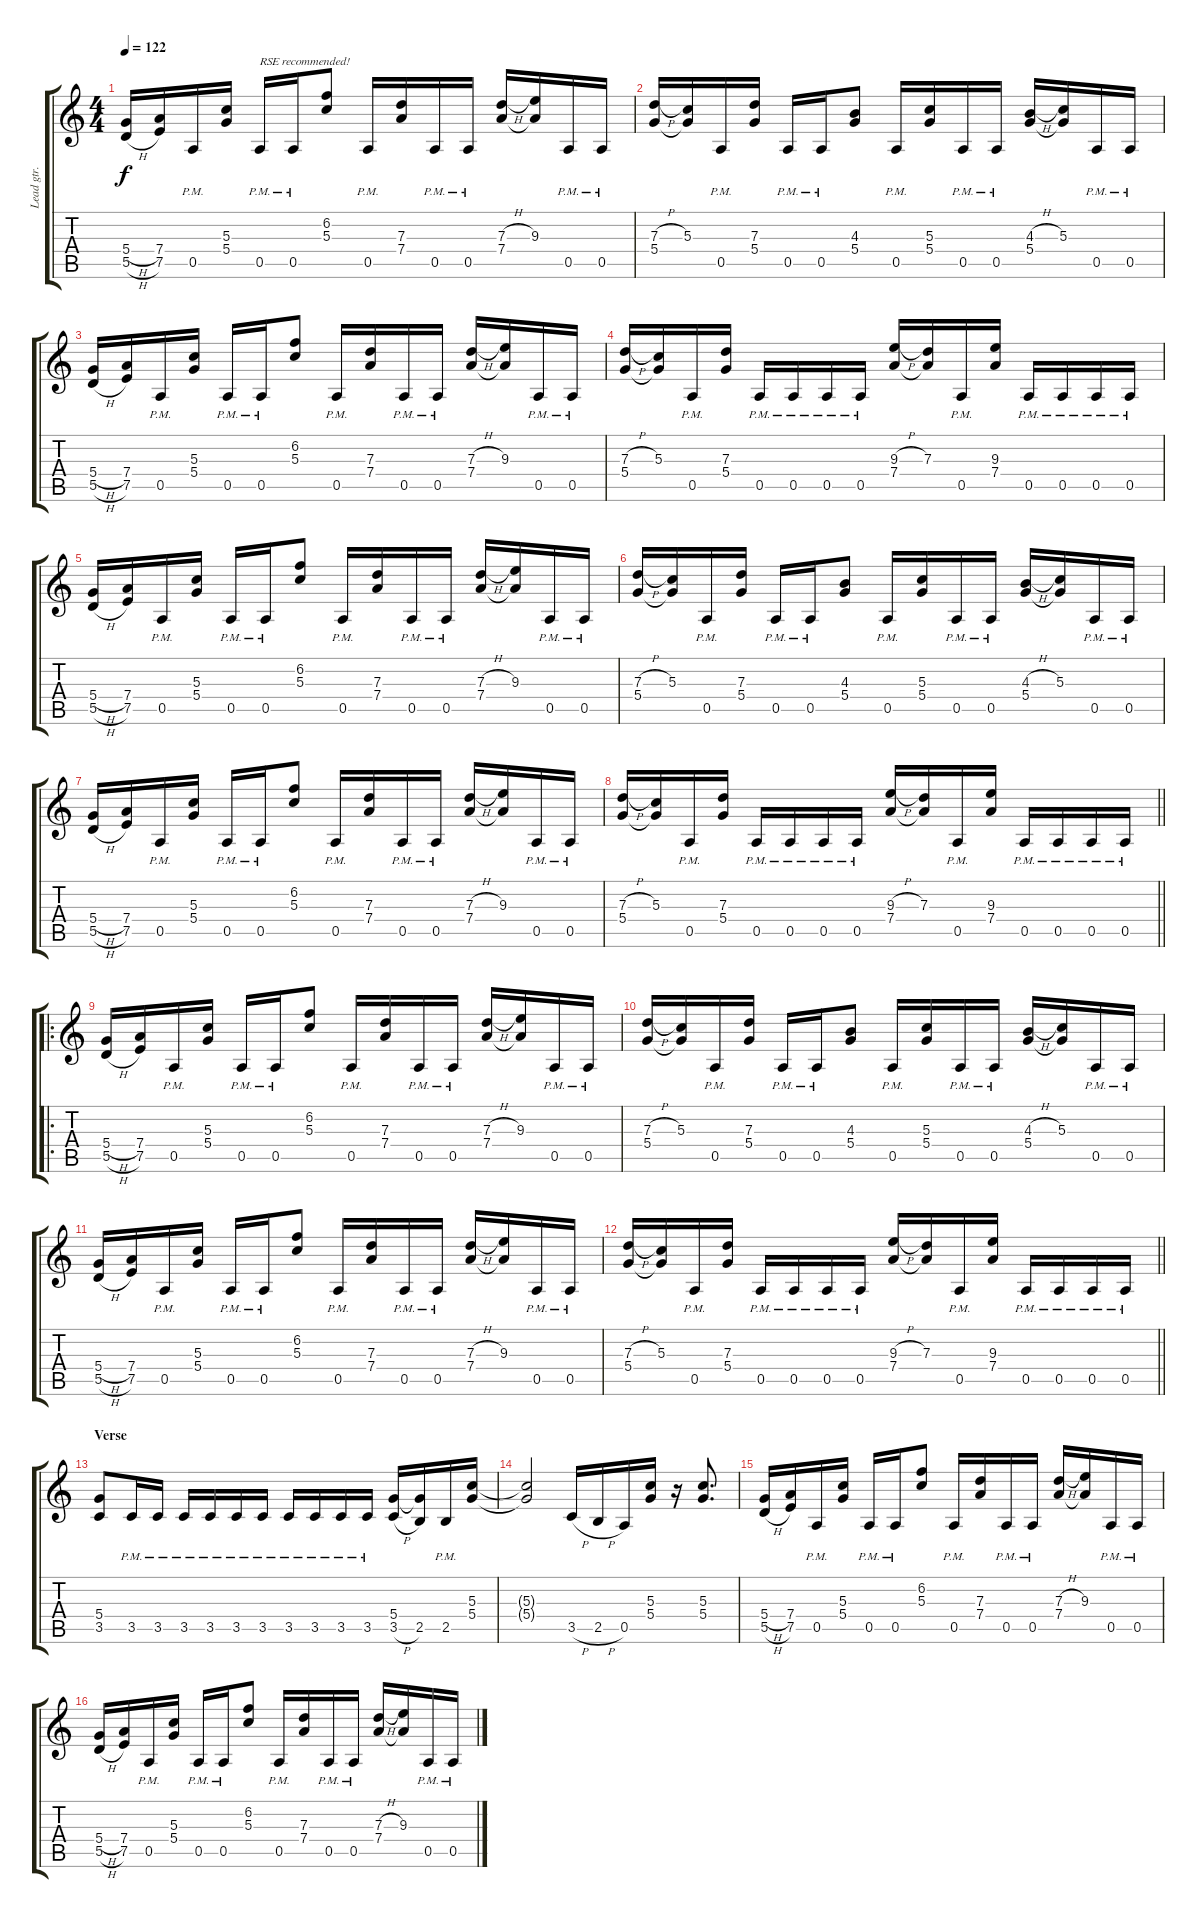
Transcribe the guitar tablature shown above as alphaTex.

\track ("Lead gtr." "Lead gtr.") {instrument overdrivenguitar}
\staff {score tabs}
\tuning (E4 B3 G3 D3 A2 E2) {hide}
\ts (4 4)
\tempo 122
\clef g2
\ks c
(5.4{h} 5.5{h}).16{dy f instrument overdrivenguitar} (7.4 7.5).16 0.5{pm}.16 (5.3 5.4).16 0.5{pm}.16{txt "RSE recommended!"} 0.5{pm}.16 (6.2 5.3).8 0.5{pm}.16 (7.3 7.4).16 0.5{pm}.16 0.5{pm}.16 (7.3{h} 7.4).16 (9.3 7.4{t}).16 0.5{pm}.16 0.5{pm}.16 |
(7.3{h} 5.4).16 (5.3 5.4{t}).16 0.5{pm}.16 (7.3 5.4).16 0.5{pm}.16 0.5{pm}.16 (4.3 5.4).8 0.5{pm}.16 (5.3 5.4).16 0.5{pm}.16 0.5{pm}.16 (4.3{h} 5.4).16 (5.3 5.4{t}).16 0.5{pm}.16 0.5{pm}.16 |
(5.4{h} 5.5{h}).16 (7.4 7.5).16 0.5{pm}.16 (5.3 5.4).16 0.5{pm}.16 0.5{pm}.16 (6.2 5.3).8 0.5{pm}.16 (7.3 7.4).16 0.5{pm}.16 0.5{pm}.16 (7.3{h} 7.4).16 (9.3 7.4{t}).16 0.5{pm}.16 0.5{pm}.16 |
(7.3{h} 5.4).16 (5.3 5.4{t}).16 0.5{pm}.16 (7.3 5.4).16 0.5{pm}.16 0.5{pm}.16 0.5{pm}.16 0.5{pm}.16 (9.3{h} 7.4).16 (7.3 7.4{t}).16 0.5{pm}.16 (9.3 7.4).16 0.5{pm}.16 0.5{pm}.16 0.5{pm}.16 0.5{pm}.16 |
(5.4{h} 5.5{h}).16 (7.4 7.5).16 0.5{pm}.16 (5.3 5.4).16 0.5{pm}.16 0.5{pm}.16 (6.2 5.3).8 0.5{pm}.16 (7.3 7.4).16 0.5{pm}.16 0.5{pm}.16 (7.3{h} 7.4).16 (9.3 7.4{t}).16 0.5{pm}.16 0.5{pm}.16 |
(7.3{h} 5.4).16 (5.3 5.4{t}).16 0.5{pm}.16 (7.3 5.4).16 0.5{pm}.16 0.5{pm}.16 (4.3 5.4).8 0.5{pm}.16 (5.3 5.4).16 0.5{pm}.16 0.5{pm}.16 (4.3{h} 5.4).16 (5.3 5.4{t}).16 0.5{pm}.16 0.5{pm}.16 |
(5.4{h} 5.5{h}).16 (7.4 7.5).16 0.5{pm}.16 (5.3 5.4).16 0.5{pm}.16 0.5{pm}.16 (6.2 5.3).8 0.5{pm}.16 (7.3 7.4).16 0.5{pm}.16 0.5{pm}.16 (7.3{h} 7.4).16 (9.3 7.4{t}).16 0.5{pm}.16 0.5{pm}.16 |
\barLineRight lightlight
(7.3{h} 5.4).16 (5.3 5.4{t}).16 0.5{pm}.16 (7.3 5.4).16 0.5{pm}.16 0.5{pm}.16 0.5{pm}.16 0.5{pm}.16 (9.3{h} 7.4).16 (7.3 7.4{t}).16 0.5{pm}.16 (9.3 7.4).16 0.5{pm}.16 0.5{pm}.16 0.5{pm}.16 0.5{pm}.16 |
\ro
\section ("" "")
(5.4{h} 5.5{h}).16 (7.4 7.5).16 0.5{pm}.16 (5.3 5.4).16 0.5{pm}.16 0.5{pm}.16 (6.2 5.3).8 0.5{pm}.16 (7.3 7.4).16 0.5{pm}.16 0.5{pm}.16 (7.3{h} 7.4).16 (9.3 7.4{t}).16 0.5{pm}.16 0.5{pm}.16 |
(7.3{h} 5.4).16 (5.3 5.4{t}).16 0.5{pm}.16 (7.3 5.4).16 0.5{pm}.16 0.5{pm}.16 (4.3 5.4).8 0.5{pm}.16 (5.3 5.4).16 0.5{pm}.16 0.5{pm}.16 (4.3{h} 5.4).16 (5.3 5.4{t}).16 0.5{pm}.16 0.5{pm}.16 |
(5.4{h} 5.5{h}).16 (7.4 7.5).16 0.5{pm}.16 (5.3 5.4).16 0.5{pm}.16 0.5{pm}.16 (6.2 5.3).8 0.5{pm}.16 (7.3 7.4).16 0.5{pm}.16 0.5{pm}.16 (7.3{h} 7.4).16 (9.3 7.4{t}).16 0.5{pm}.16 0.5{pm}.16 |
\barLineRight lightlight
(7.3{h} 5.4).16 (5.3 5.4{t}).16 0.5{pm}.16 (7.3 5.4).16 0.5{pm}.16 0.5{pm}.16 0.5{pm}.16 0.5{pm}.16 (9.3{h} 7.4).16 (7.3 7.4{t}).16 0.5{pm}.16 (9.3 7.4).16 0.5{pm}.16 0.5{pm}.16 0.5{pm}.16 0.5{pm}.16 |
\section ("" "Verse")
(5.4 3.5).8 3.5{pm}.16 3.5{pm}.16 3.5{pm}.16 3.5{pm}.16 3.5{pm}.16 3.5{pm}.16 3.5{pm}.16 3.5{pm}.16 3.5{pm}.16 3.5{pm}.16 (5.4 3.5{h}).16 (5.4{t} 2.5).16 2.5{pm}.16 (5.3 5.4).16 |
(5.3{t} 5.4{t}).2 3.5{h}.16 2.5{h}.16 0.5.16 (5.3 5.4).16 r.16 (5.3 5.4).8{d} |
(5.4{h} 5.5{h}).16 (7.4 7.5).16 0.5{pm}.16 (5.3 5.4).16 0.5{pm}.16 0.5{pm}.16 (6.2 5.3).8 0.5{pm}.16 (7.3 7.4).16 0.5{pm}.16 0.5{pm}.16 (7.3{h} 7.4).16 (9.3 7.4{t}).16 0.5{pm}.16 0.5{pm}.16 |
(5.4{h} 5.5{h}).16 (7.4 7.5).16 0.5{pm}.16 (5.3 5.4).16 0.5{pm}.16 0.5{pm}.16 (6.2 5.3).8 0.5{pm}.16 (7.3 7.4).16 0.5{pm}.16 0.5{pm}.16 (7.3{h} 7.4).16 (9.3 7.4{t}).16 0.5{pm}.16 0.5{pm}.16
